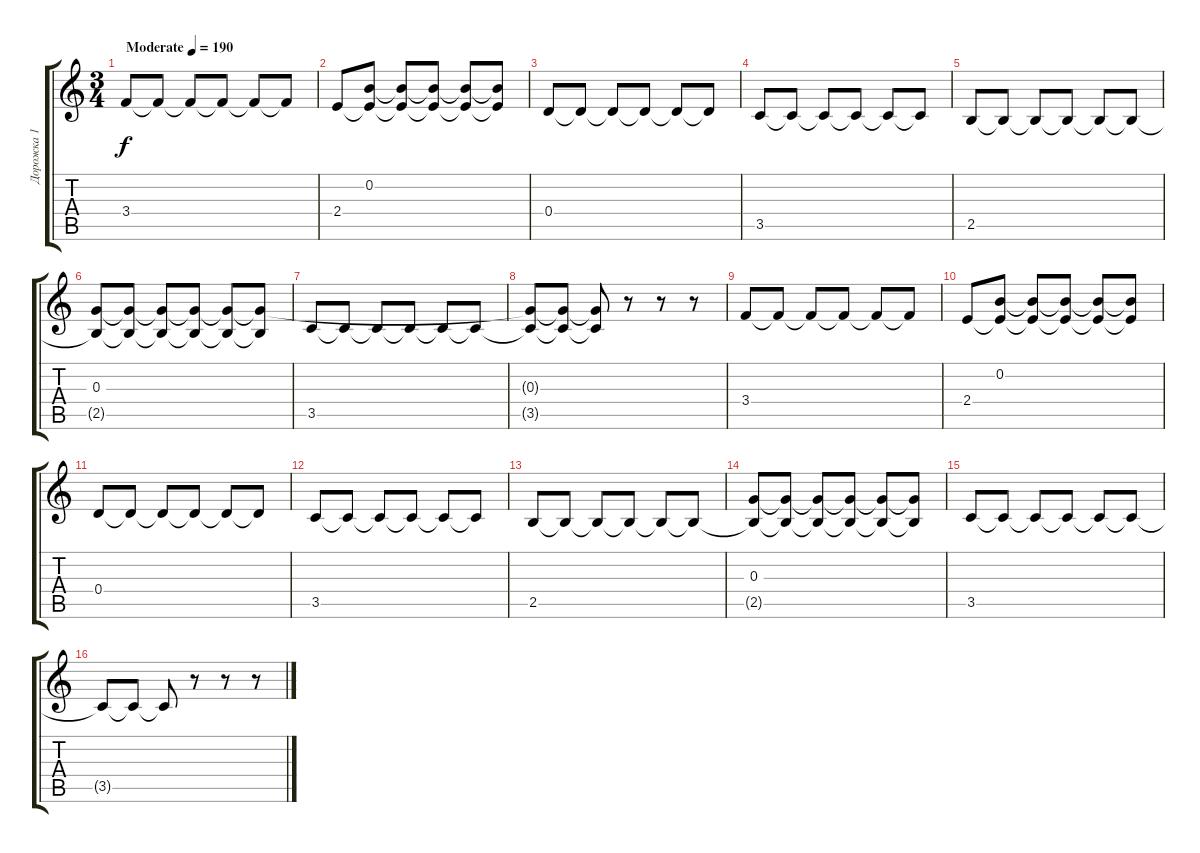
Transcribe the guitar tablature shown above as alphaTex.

\track ("Дорожка 1" "Дорожка 1") {instrument electricguitarjazz}
\staff {score tabs}
\tuning (E4 B3 G3 D3 A2 E2) {hide}
\ts (3 4)
\tempo (190 "Moderate")
\clef g2
\ks c
3.4.8{dy f instrument electricguitarjazz} 3.4{t}.8 3.4{t}.8 3.4{t}.8 3.4{t}.8 3.4{t}.8 |
2.4.8 (0.2 2.4{t}).8 (0.2{t} 2.4{t}).8 (0.2{t} 2.4{t}).8 (0.2{t} 2.4{t}).8 (0.2{t} 2.4{t}).8 |
0.4.8 0.4{t}.8 0.4{t}.8 0.4{t}.8 0.4{t}.8 0.4{t}.8 |
3.5.8 3.5{t}.8 3.5{t}.8 3.5{t}.8 3.5{t}.8 3.5{t}.8 |
2.5.8 2.5{t}.8 2.5{t}.8 2.5{t}.8 2.5{t}.8 2.5{t}.8 |
(0.3 2.5{t}).8 (0.3{t} 2.5{t}).8 (0.3{t} 2.5{t}).8 (0.3{t} 2.5{t}).8 (0.3{t} 2.5{t}).8 (0.3{t} 2.5{t}).8 |
3.5.8 3.5{t}.8 3.5{t}.8 3.5{t}.8 3.5{t}.8 3.5{t}.8 |
(0.3{t} 3.5{t}).8 (0.3{t} 3.5{t}).8 (0.3{t} 3.5{t}).8 r.8 r.8 r.8 |
3.4.8 3.4{t}.8 3.4{t}.8 3.4{t}.8 3.4{t}.8 3.4{t}.8 |
2.4.8 (0.2 2.4{t}).8 (0.2{t} 2.4{t}).8 (0.2{t} 2.4{t}).8 (0.2{t} 2.4{t}).8 (0.2{t} 2.4{t}).8 |
0.4.8 0.4{t}.8 0.4{t}.8 0.4{t}.8 0.4{t}.8 0.4{t}.8 |
3.5.8 3.5{t}.8 3.5{t}.8 3.5{t}.8 3.5{t}.8 3.5{t}.8 |
2.5.8 2.5{t}.8 2.5{t}.8 2.5{t}.8 2.5{t}.8 2.5{t}.8 |
(0.3 2.5{t}).8 (0.3{t} 2.5{t}).8 (0.3{t} 2.5{t}).8 (0.3{t} 2.5{t}).8 (0.3{t} 2.5{t}).8 (0.3{t} 2.5{t}).8 |
3.5.8 3.5{t}.8 3.5{t}.8 3.5{t}.8 3.5{t}.8 3.5{t}.8 |
3.5{t}.8 3.5{t}.8 3.5{t}.8 r.8 r.8 r.8
